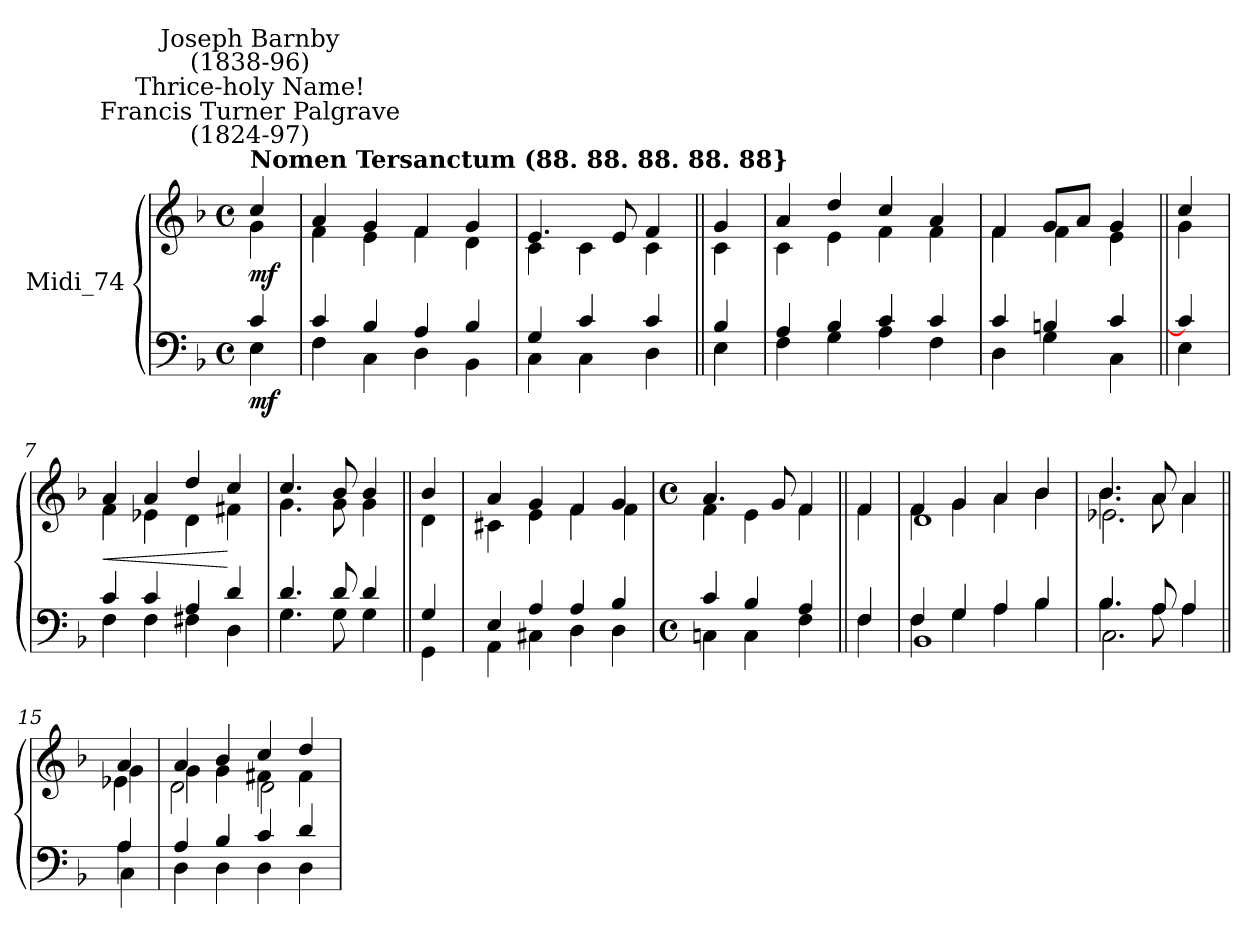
**kern	**dynam	**kern	**dynam
*part2	*part2	*part1	*part1
*staff2	*staff2	*staff1	*staff1
*I"Midi_74	*	*I"Midi_74	*
*clefF4	*	*clefG2	*
*k[b-]	*	*k[b-]	*
*F:	*	*F:	*
*M4/4	*	*M4/4	*
*met(c)	*	*met(c)	*
=	=	=	=
*^	*	*^	*
*	*^	*	*	*^	*
!	!	!	!	!LO:TX:a:B:t=Nomen Tersanctum (88. 88. 88. 88. 88}	!	!	!
!	!	!	!	!LO:TX:a:cj:t=Francis Turner Palgrave\n(1824-97)	!	!	!
!	!	!	!	!LO:TX:a:cj:t=Thrice-holy Name!	!	!	!
!	!	!	!	!LO:TX:a:cj:t=Joseph Barnby\n(1838-96)	!	!	!
!	!	!	!LO:DY:b	!	!	!	!LO:DY:b
4c/	4E\	4ryy	mf	4cc/	4g\	4ryy	mf
=1	=1	=1	=1	=1	=1	=1	=1
4c/	4F\	1ryy	.	4a/	4f\	1ryy	.
4B-/	4C\	.	.	4g/	4e\	.	.
4A/	4D\	.	.	4f/	4f\	.	.
4B-/	4BB-\	.	.	4g/	4d\	.	.
=2	=2	=2	=2	=2	=2	=2	=2
4G/	4C\	2.ryy	.	4.e/	4c\	2.ryy	.
4c/	4C\	.	.	.	4c\	.	.
.	.	.	.	8e/	.	.	.
4c/	4D\	.	.	4f/	4c\	.	.
=3||	=3||	=3||	=3||	=3||	=3||	=3||	=3||
4B-/	4E\	4ryy	.	4g/	4c\	4ryy	.
=4	=4	=4	=4	=4	=4	=4	=4
4A/	4F\	1ryy	.	4a/	4c\	1ryy	.
4B-/	4G\	.	.	4dd/	4e\	.	.
4c/	4A\	.	.	4cc/	4f\	.	.
4c/	4F\	.	.	4a/	4f\	.	.
=5	=5	=5	=5	=5	=5	=5	=5
4c/	4D\	2.ryy	.	4f/	4f\	2.ryy	.
4Bn/	4G\	.	.	8g/L	4f\	.	.
.	.	.	.	8a/J	.	.	.
4c/	4C\	.	.	4g/	4e\	.	.
=6||	=6||	=6||	=6||	=6||	=6||	=6||	=6||
4c/]	4E\	4ryy	.	4cc/	4g\	4ryy	.
=7	=7	=7	=7	=7	=7	=7	=7
!	!	!	!	!	!	!	!LO:HP:b
4c/	4F\	1ryy	.	4a/	4f\	1ryy	<
4c/	4F\	.	.	4a/	4e-X\	.	.
4A/	4F#X\	.	.	4dd/	4d\	.	.
4d/	4D\	.	.	4cc/	4f#X\	.	[
=8	=8	=8	=8	=8	=8	=8	=8
4.d/	4.G\	2.ryy	.	4.cc/	4.g\	2.ryy	.
8d/	8G\	.	.	8b-/	8g\	.	.
4d/	4G\	.	.	4b-/	4g\	.	.
=9||	=9||	=9||	=9||	=9||	=9||	=9||	=9||
4G/	4GG\	4ryy	.	4b-/	4d\	4ryy	.
=10	=10	=10	=10	=10	=10	=10	=10
4E/	4AA\	1ryy	.	4a/	4c#X\	1ryy	.
4A/	4C#X\	.	.	4g/	4e\	.	.
4A/	4D\	.	.	4f/	4f\	.	.
4B-/	4D\	.	.	4g/	4f\	.	.
!!LO:LB:g=z	!!	!!
=11	=11	=11	=11	=11	=11	=11	=11
*M4/4	*	*	*	*M4/4	*	*	*
*met(c)	*	*	*	*met(c)	*	*	*
4c/	4Cn\	2.ryy	.	4.a/	4f\	2.ryy	.
4B-/	4C\	.	.	.	4e\	.	.
.	.	.	.	8g/	.	.	.
4A/	4F\	.	.	4f/	4f\	.	.
=12||	=12||	=12||	=12||	=12||	=12||	=12||	=12||
4F/	4F\	4ryy	.	4f/	4f\	4ryy	.
=13	=13	=13	=13	=13	=13	=13	=13
4F/	4F\	1BB-\	.	4f/	4f\	1d\	.
4G/	4G\	.	.	4g/	4g\	.	.
4A/	4A\	.	.	4a/	4a\	.	.
4B-/	4B-\	.	.	4b-/	4b-\	.	.
=14	=14	=14	=14	=14	=14	=14	=14
4.B-/	4.B-\	2.C\	.	4.b-/	4.b-\	2.e-X\	.
8A/	8A\	.	.	8a/	8a\	.	.
4A/	4A\	.	.	4a/	4a\	.	.
=15||	=15||	=15||	=15||	=15||	=15||	=15||	=15||
4A/	4A\	4C\	.	4a/	4g\	4e-X\	.
=16	=16	=16	=16	=16	=16	=16	=16
4A/	4D\	1ryy	.	4a/	4g\	2d\	.
4B-/	4D\	.	.	4b-/	4g\	.	.
4c/	4D\	.	.	4cc/	4f#X\	2d\	.
4d/	4D\	.	.	4dd/	4f#\	.	.
*v	*v	*v	*	*	*	*	*
*	*	*v	*v	*v	*
=	=	=	=
*-	*-	*-	*-
